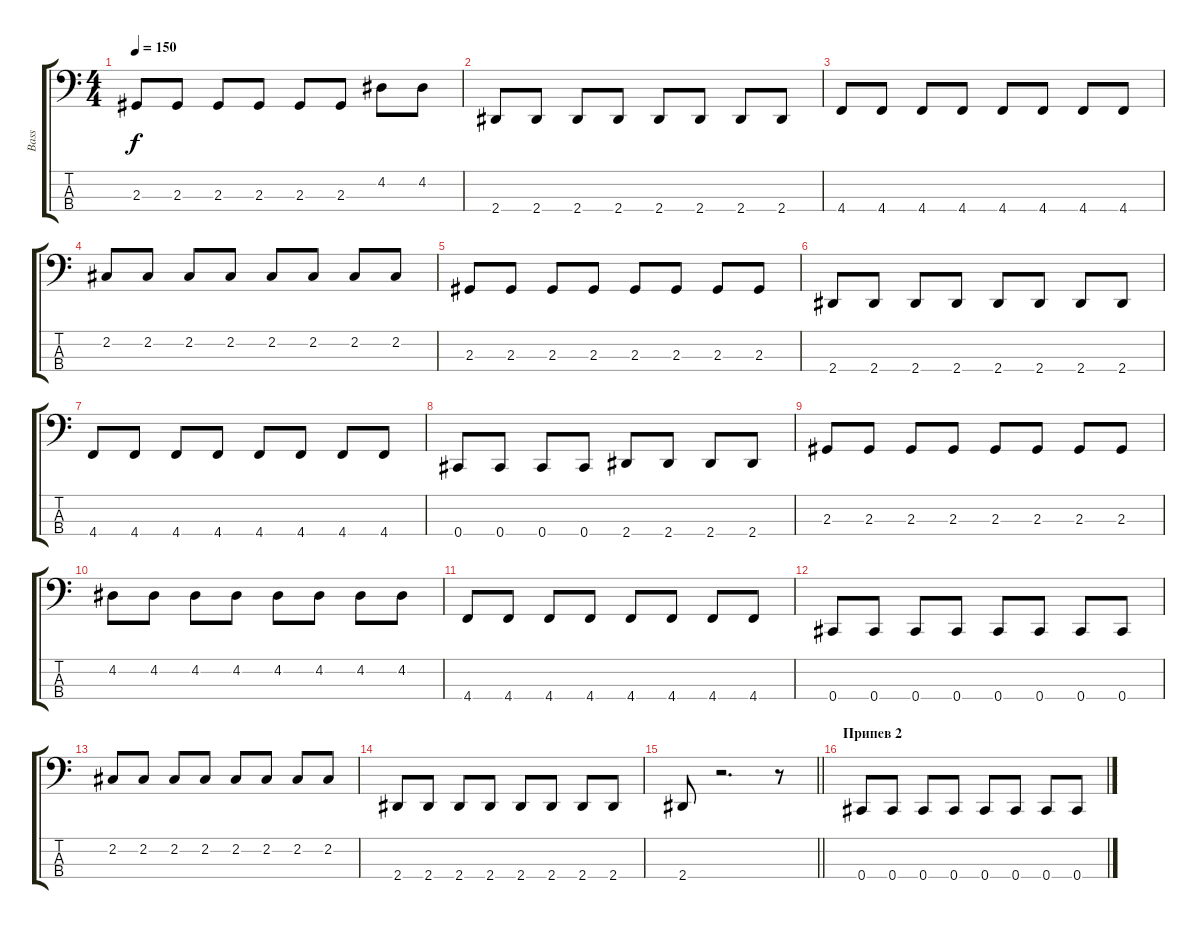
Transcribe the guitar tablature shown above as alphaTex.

\track ("Bass" "Bass") {instrument electricbassfinger}
\staff {score tabs}
\tuning (E2 B1 Gb1 Db1) {hide}
\ts (4 4)
\tempo 150
\clef f4
\ks c
2.3.8{dy f} 2.3.8 2.3.8 2.3.8 2.3.8 2.3.8 4.2.8 4.2.8 |
2.4.8 2.4.8 2.4.8 2.4.8 2.4.8 2.4.8 2.4.8 2.4.8 |
4.4.8 4.4.8 4.4.8 4.4.8 4.4.8 4.4.8 4.4.8 4.4.8 |
2.2.8 2.2.8 2.2.8 2.2.8 2.2.8 2.2.8 2.2.8 2.2.8 |
2.3.8 2.3.8 2.3.8 2.3.8 2.3.8 2.3.8 2.3.8 2.3.8 |
2.4.8 2.4.8 2.4.8 2.4.8 2.4.8 2.4.8 2.4.8 2.4.8 |
4.4.8 4.4.8 4.4.8 4.4.8 4.4.8 4.4.8 4.4.8 4.4.8 |
0.4.8 0.4.8 0.4.8 0.4.8 2.4.8 2.4.8 2.4.8 2.4.8 |
2.3.8 2.3.8 2.3.8 2.3.8 2.3.8 2.3.8 2.3.8 2.3.8 |
4.2.8 4.2.8 4.2.8 4.2.8 4.2.8 4.2.8 4.2.8 4.2.8 |
4.4.8 4.4.8 4.4.8 4.4.8 4.4.8 4.4.8 4.4.8 4.4.8 |
0.4.8 0.4.8 0.4.8 0.4.8 0.4.8 0.4.8 0.4.8 0.4.8 |
2.2.8 2.2.8 2.2.8 2.2.8 2.2.8 2.2.8 2.2.8 2.2.8 |
2.4.8 2.4.8 2.4.8 2.4.8 2.4.8 2.4.8 2.4.8 2.4.8 |
\barLineRight lightlight
2.4.8 r.2{d} r.8 |
\section ("" "Припев 2")
0.4.8 0.4.8 0.4.8 0.4.8 0.4.8 0.4.8 0.4.8 0.4.8
